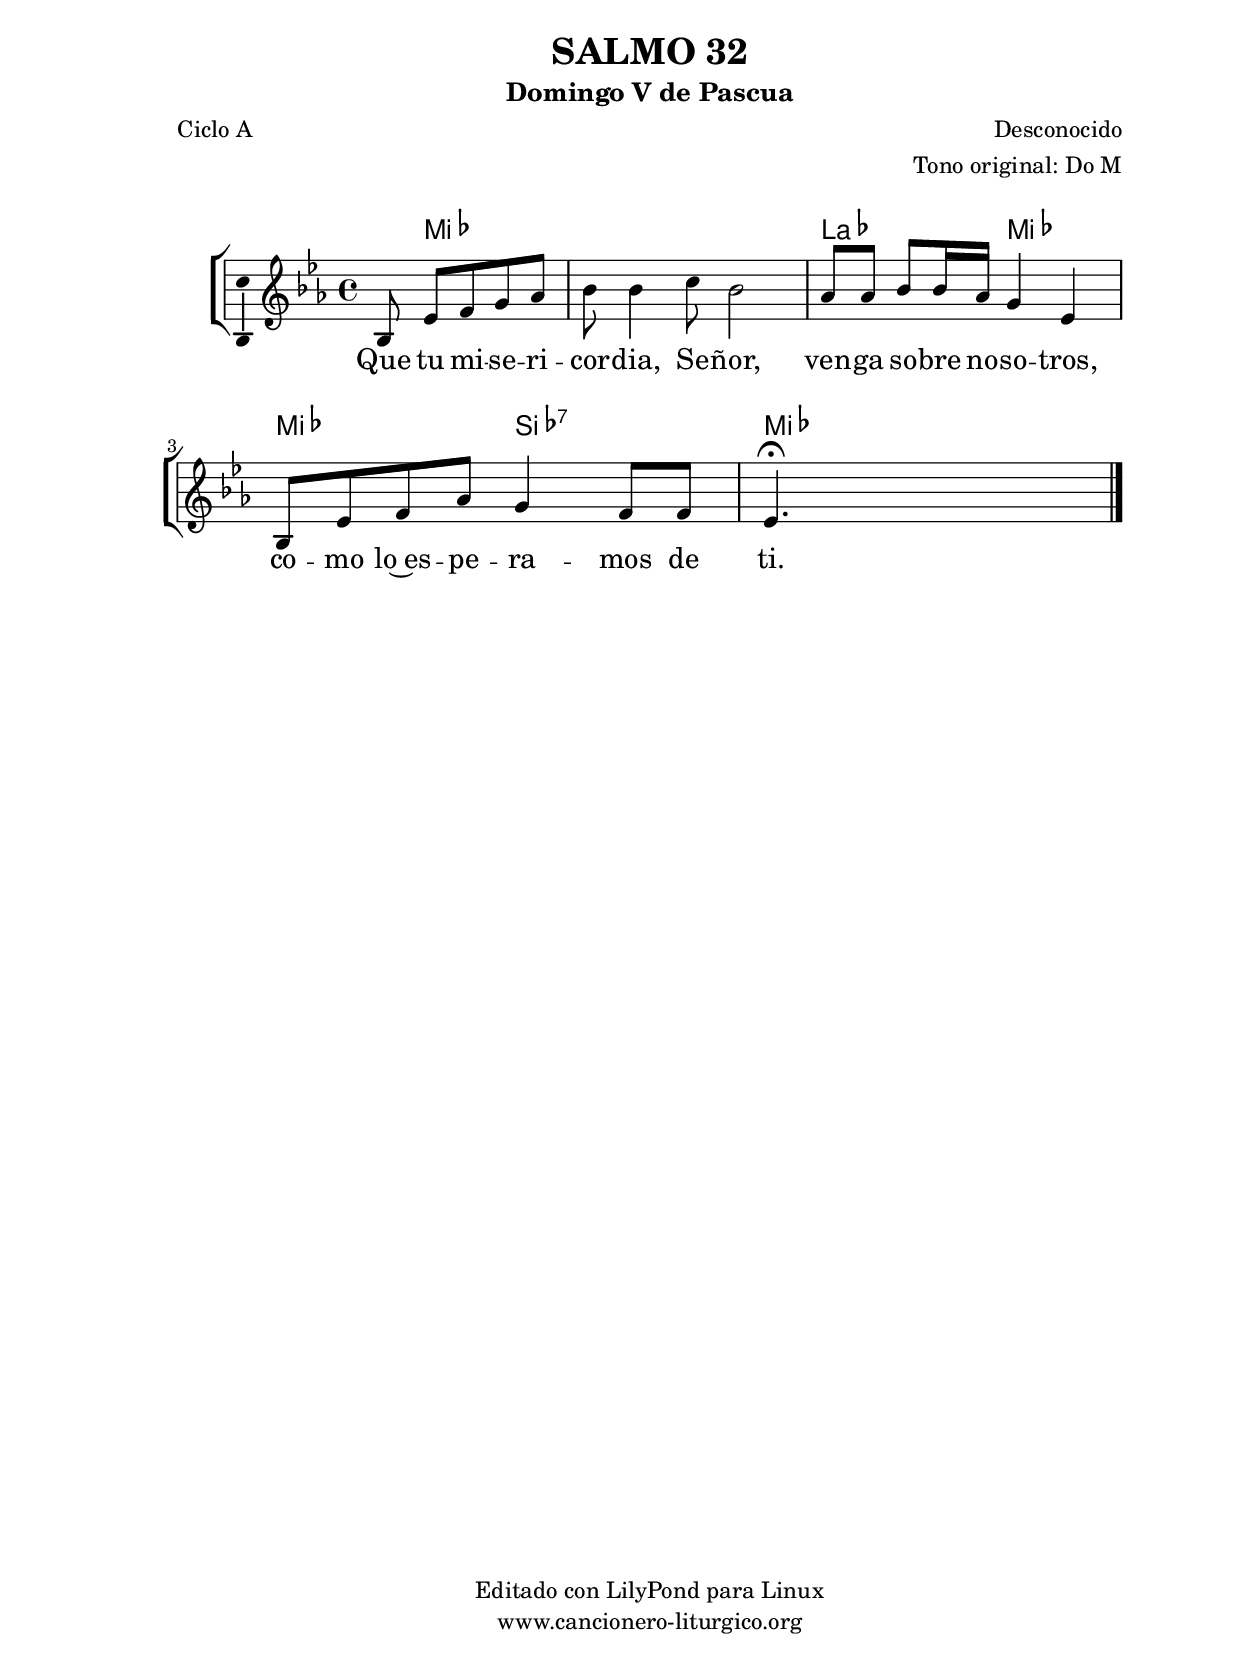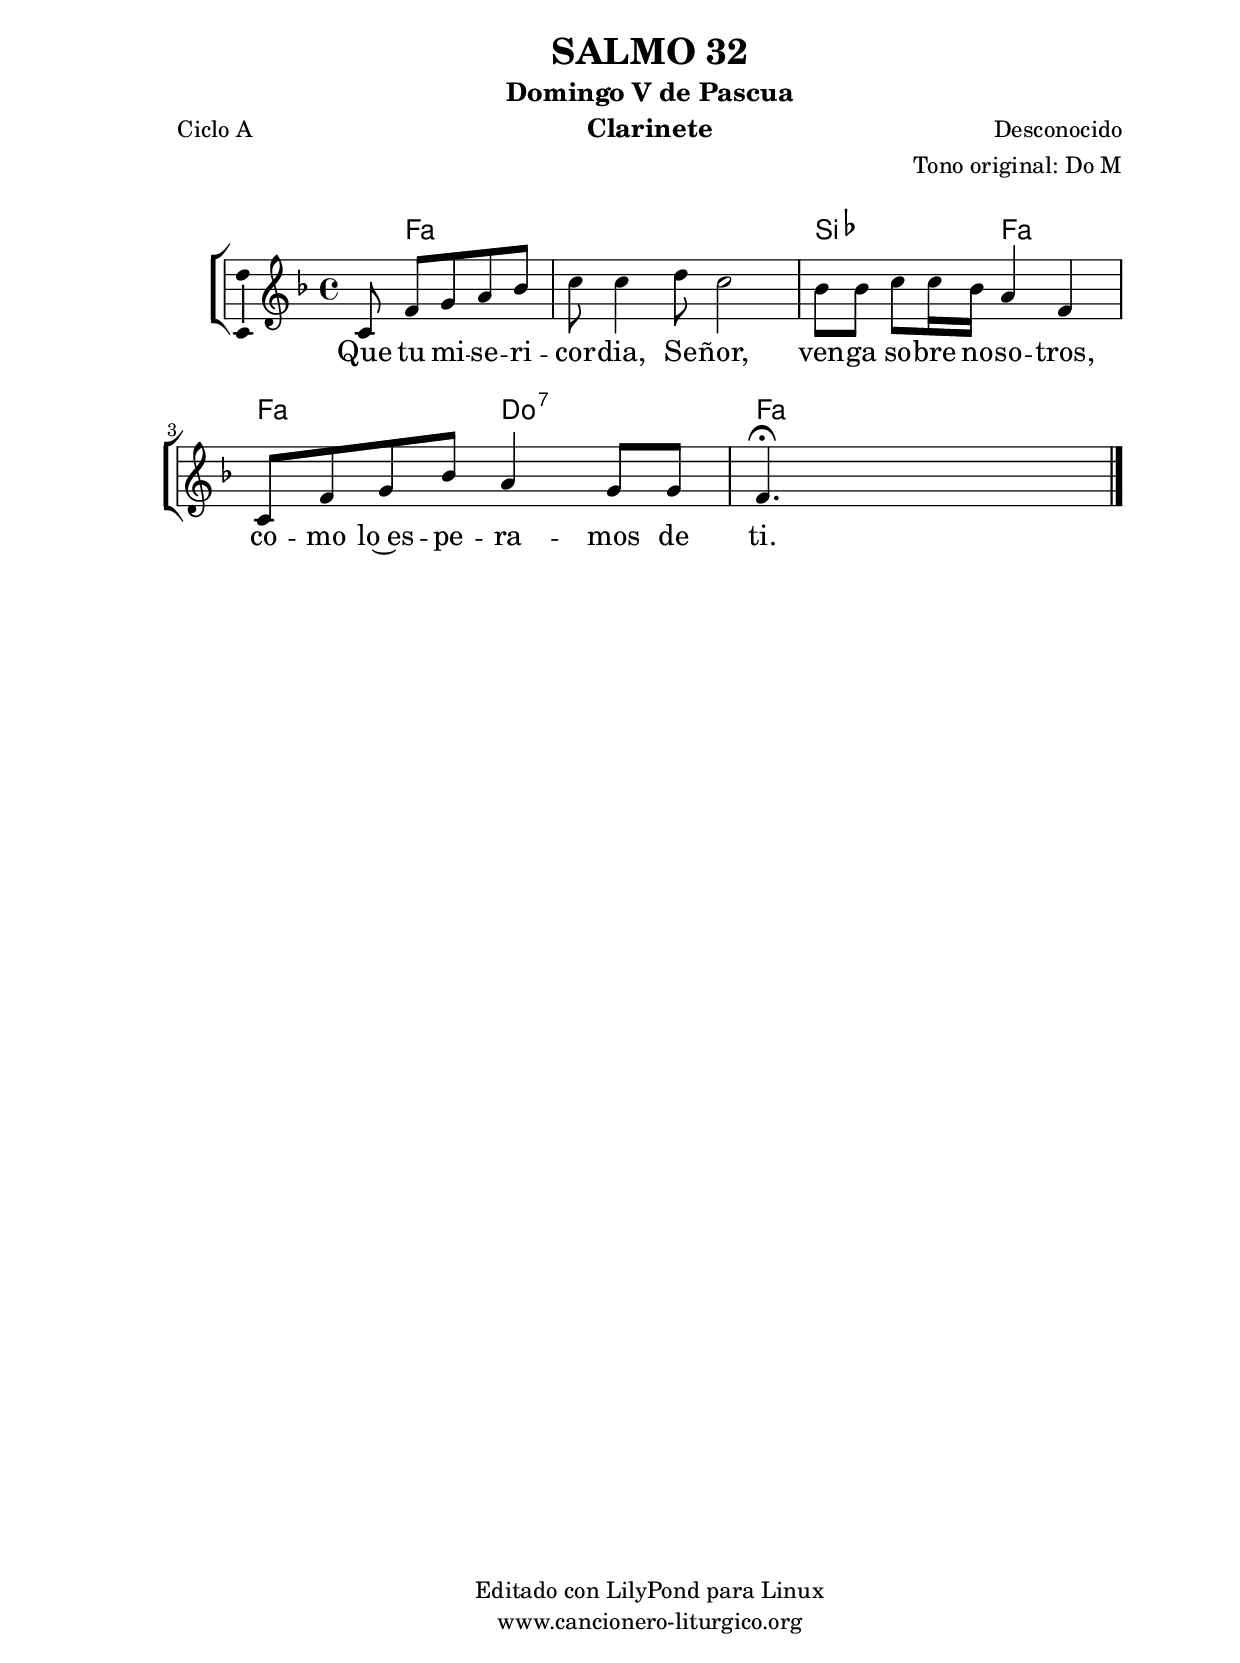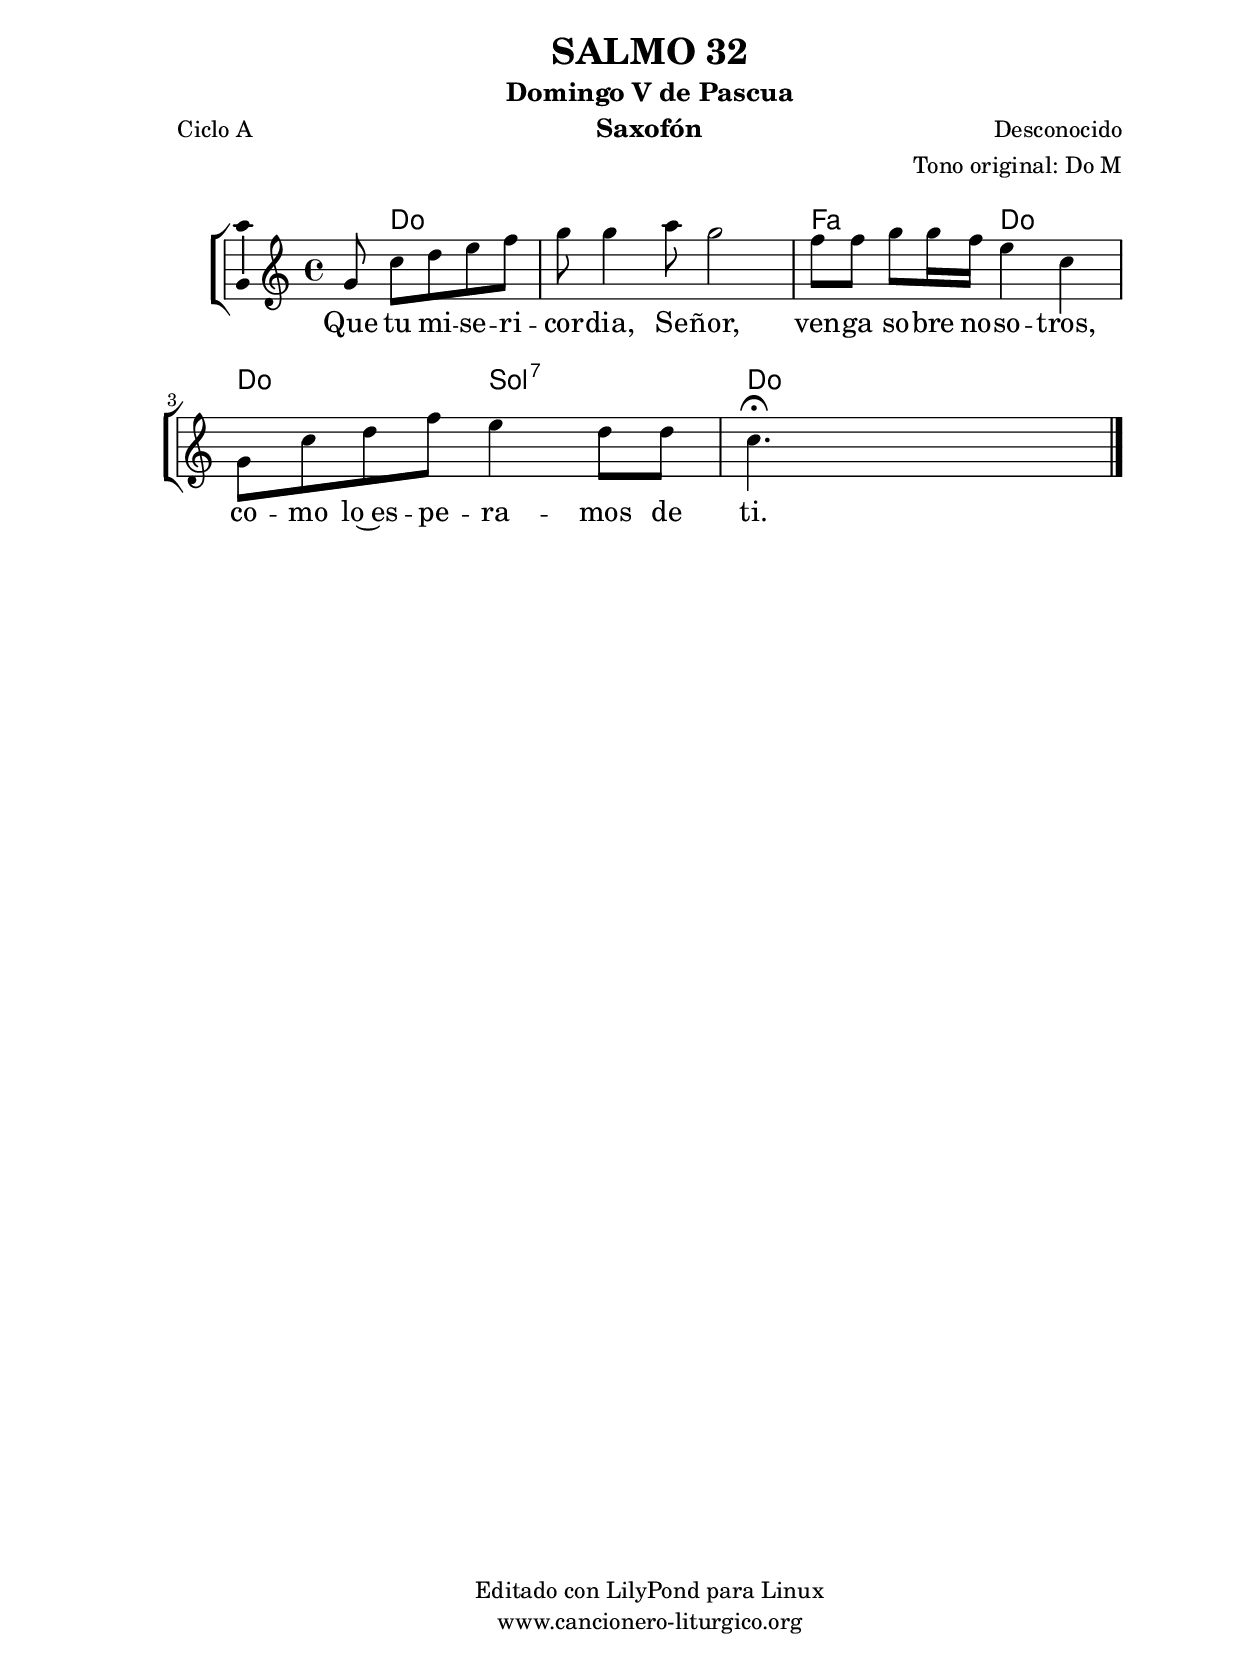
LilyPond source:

%
%para convertir .midi en .wav:
%timidity filename.midi -Ow -o finename.wav
%
%
%Para convertir de .wav a .mp3:
%lame -h -m j filename.wav
%
%
%para escuchar el midi:
%timidity nombrefichero.midi
%


%versión de lilypond para la que se ha escrito esta partitura:
\version "2.16.0"

	%Tamaño papel
	#(set-default-paper-size "a4")
	%Tamaño partitura
	#(set-global-staff-size 20)
	%No responde al pulsar sobre una nota
	#(ly:set-option 'point-and-click #f)

%parámetros del encabezamiento:
\header {
	title = "SALMO 32"
	subtitle = "Domingo V de Pascua"
	composer = "Desconocido"
	poet = "Ciclo A"
	meter = ""
	arranger = "Tono original: Do M"
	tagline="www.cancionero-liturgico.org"
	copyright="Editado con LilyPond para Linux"
	tiempo = "Pascua"
	usos = "Salmo"
	letra = "Que tu misericordia, Señor, venga sobre nosotros, como lo esperamos de ti."
	}

%parámetros asociados al papel:
\paper  {
	oddHeaderMarkup = \markup {\fill-line { \on-the-fly #not-first-page \fromproperty #'header:title \on-the-fly #not-first-page \fromproperty #'header:composer }}
	evenHeaderMarkup = \markup {\fill-line { \fromproperty #'header:composer \fromproperty #'header:title }}
	#(set-paper-size "a4")
	print-page-number = ##f
	first-page-number = 1
	print-first-page-number = ##f
%	head-separation = 3.0 \cm
	top-margin = 2.0 \cm
	bottom-margin = 0.5\cm
%%%	bottom-margin = -1.0\cm
	left-margin = 3.0 \cm
	line-width = 16.0 \cm 
	indent = 8\mm
	interscoreline = 2.\mm
	between-system-space = 15\mm
%	para que las partituras no llenen la hoja:
	ragged-bottom = ##t
%	idem para la última hoja:
	ragged-last-bottom = ##f
%	para que las partituras llenen el ancho del papel:
	ragged-last = ##f
	after-title-space = 2.5 \cm
%page-count=1
%system-count=1

	%Flexible Vertical Spacing
%	markup-markup-spacing =
%	#'((basic-distance . 15) (minimum-distance . 15) (padding . 3))
	markup-system-spacing =
	#'((basic-distance . 15) (minimum-distance . 15) (padding . 3))
	system-system-spacing =
	#'((basic-distance . 15) (minimum-distance . 15) (padding . 3))
	score-system-spacing =
	#'((basic-distance . 15) (minimum-distance . 15) (padding . 5))
%	top-system-spacing = % header
%	#'((basic-distance . 8) (minimum-distance . 0) (padding . 3))
%	top-markup-spacing =
%	#'((basic-distance . 20) (minimum-distance . 20) (padding . 3))
	last-bottom-spacing = % footer
	#'((basic-distance . 5) (minimum-distance . 5) (padding . 3))
%	score-markup-spacing =
%	#'((basic-distance . 16) (minimum-distance . 13) (padding . 3))

	}


%parámetros que afectan a toda la partitura:
global =  {
	%clave de sol (G):
	\clef G
	%armadura:
	\transpose c ees
	\key c \major
	\tempo 4=80
	\set Score.tempoHideNote = ##t
	}


acordes = {
	\italianChords
	\chordmode {
	\transpose c ees
{

s8
c2 c c f c c g:7 c s

	}
	}
}

melodia = 
	\transpose c ees
{
	\relative c'{
	\time 4/4

\partial8*5 g8 c d e f
g8 g4 a8 g2
f8 f g g16 f e4 c
g8 c d f e4 d8 d
c4. \fermata s8 s2

	\bar "|."
	}
	}


texto = \lyricmode {
Que tu mi -- se -- ri -- cor -- dia, Se -- ñor, ven -- ga so -- bre no -- so -- tros,
co -- mo lo~es -- pe -- ra -- mos de ti.
	}


acordesStaff = \context ChordNames = acordesStaff <<
	\set chordChanges = ##t
	\acordes
	>>


vozStaff = \context Voice = vozStaff
\with {\consists "Ambitus_engraver"}
<<
%	\set Staff.instrumentName = ""
%	\set Staff.shortInstrumentName = ""
%	\set Staff.midiInstrument = #"clarinet"
%	\set Staff.midiInstrument = #"cello"
%	\set Staff.midiInstrument = #"flute"
	\set Staff.midiInstrument = #"electric guitar (jazz)"
%	\set Staff.midiInstrument = #"english horn"
%	\set Staff.midiInstrument = #"violin"
%	\set Staff.midiInstrument = #"glockenspiel"
	\set Staff.midiMinimumVolume = #0.7
	\set Staff.midiMaximumVolume = #0.9
	\global
	\melodia
	>>


textoStaff = \context Lyrics = textoStaff <<
	\lyricsto vozStaff \texto
	>>

\book {
	\score {
		\context ChoirStaff {
			\override StaffGroup.SystemStartBracket #'collapse-height = #1
			\override Score.SystemStartBar #'collapse-height = #1
			<<
			\acordesStaff
			\vozStaff
			\textoStaff
			>>
			}
		\layout {
	    		\context {
				\Lyrics
				\override LyricText #'font-size = #2
				}
	   		 \context {
				\Score
				%fontSize = #3
				\override StaffSymbol #'staff-space = #(magstep +3)
				%\override Beam #'thickness = #0.55
				%\override SpacingSpanner #'spacing-increment = #1.0
				%\override Slur #'height-limit = #1.5
				}
			}
		}
	\score {
		\unfoldRepeats
		\context ChoirStaff {
			<<
			\acordesStaff
			\vozStaff
			>>
			}
		\midi {
	  		\context {
	  			\Score
				tempoWholesPerMinute = #(ly:make-moment 70 4)
				}
			}
		}
	}

%Partitura para clarinete
#(define output-suffix "C")
\book {
	\header{
		instrument = "Clarinete"
		}
	\score {
		\context ChoirStaff {
			\override StaffGroup.SystemStartBracket #'collapse-height = #1
			\override Score.SystemStartBar #'collapse-height = #1
\transpose c d
			<<
			\acordesStaff
			\vozStaff
			\textoStaff
			>>
			}
		\layout {
	    		\context {
				\Lyrics
				\override LyricText #'font-size = #2
				}
	   		 \context {
				\Score
				%fontSize = #3
				\override StaffSymbol #'staff-space = #(magstep +3)
				%\override Beam #'thickness = #0.55
				%\override SpacingSpanner #'spacing-increment = #1.0
				%\override Slur #'height-limit = #1.5
				}
			}
		}
	}

%Partitura para saxofón
#(define output-suffix "S")
\book {
	\header{
		instrument = "Saxofón"
		}
	\score {
		\context ChoirStaff {
			\override StaffGroup.SystemStartBracket #'collapse-height = #1
			\override Score.SystemStartBar #'collapse-height = #1
\transpose c a
			<<
			\acordesStaff
			\vozStaff
			\textoStaff
			>>
			}
		\layout {
	    		\context {
				\Lyrics
				\override LyricText #'font-size = #2
				}
	   		 \context {
				\Score
				%fontSize = #3
				\override StaffSymbol #'staff-space = #(magstep +3)
				%\override Beam #'thickness = #0.55
				%\override SpacingSpanner #'spacing-increment = #1.0
				%\override Slur #'height-limit = #1.5
				}
			}
		}
	}

